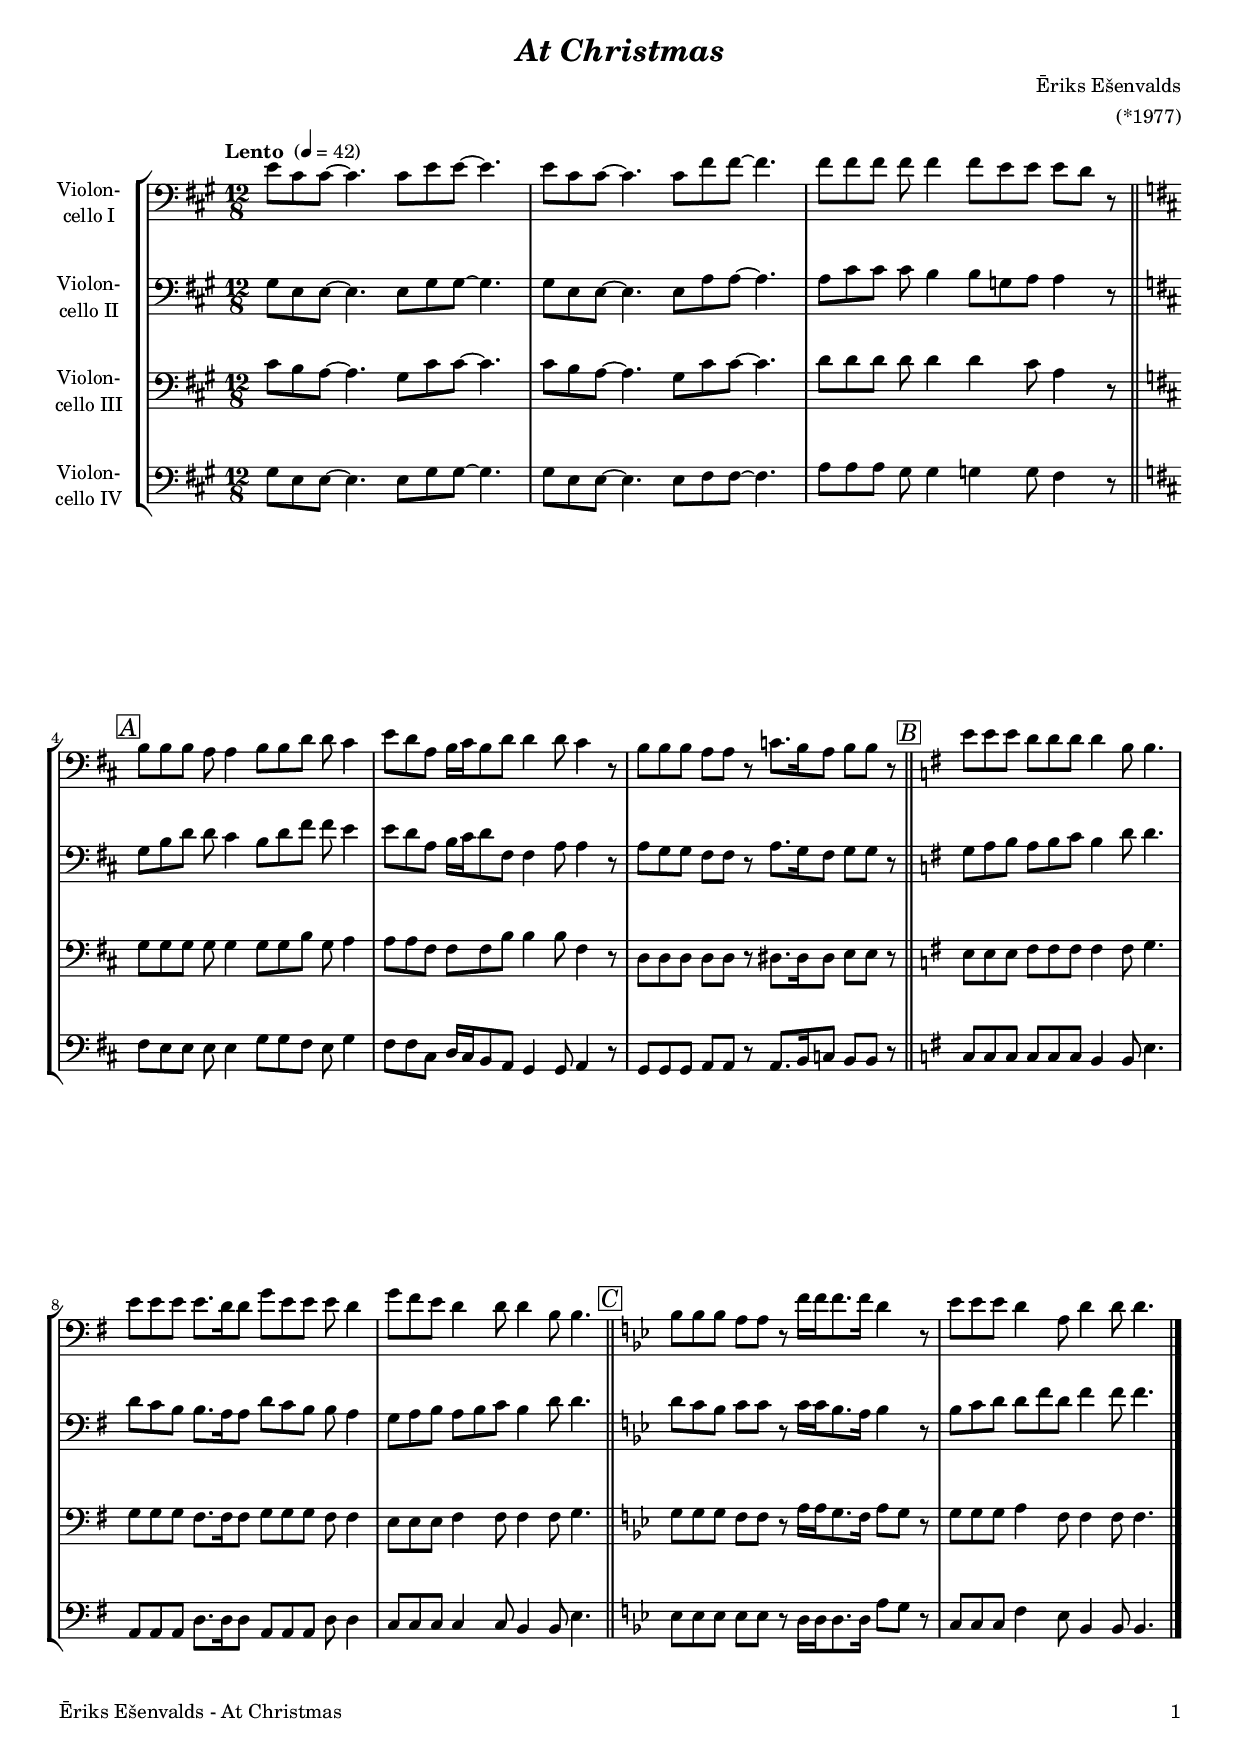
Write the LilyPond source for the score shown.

\version "2.18.2"
\include "deutsch.ly"
  
#(set-global-staff-size 17)

\header {
  title     = \markup \bold \italic "At Christmas"
  composer  = "Ēriks Ešenvalds"
  arranger  = "(*1977)"
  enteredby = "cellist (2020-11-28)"
%  piece     = ""
}

voiceconsts = {
  \key e \minor
  \time 12/8
  \clef "bass"
  \numericTimeSignature
  % Set default beaming for all staves
%  \set Timing.beamExceptions = #'()
%  \set Timing.baseMoment     = #(ly:make-moment 1 4)
%  \set Timing.beatStructure  = #'(1 1 1)
  \tempo "Lento " 4=42
}

micl = "clarinet"
mifl = "flute"
miob = "oboe"
mifh = "french horn"
misx = "tenor sax"
mist = "string ensemble 1"
miba = "cello"

boxa = { \bar "||" \mark \markup \box \italic "A" \key a \minor }
boxb = { \bar "||" \mark \markup \box \italic "B" \key d \minor }
boxc = { \bar "||" \mark \markup \box \italic "C" \key f \minor }

va = \relative c' {
  \voiceconsts
  
  d8 h h~ h4. h8 d d~ d4.
  d8 h h~ h4. h8 e e~ e4.
  e8 e e e e4 e8 d d d c r \boxa

  a a a g g4 a8 a c c h4
  d8 c g a16 h a8 c c4 c8 h4 r8
  a a a g g r b8. a16 g8 a a r \boxb

  d d d c c c c4 a8 a4.
  d8 d d d8. c16 c8 f d d d c4
  f8 e d c4 c8 c4 a8 a4. \boxc

  as8 as as g g r es'16 es es8. es16 c4 r8
  des des des c4 g8 c4 c8 c4. \bar "|."
}

vb = \relative c {
  \voiceconsts

  fis8 d d~ d4. d8 fis fis~ fis4.
  fis8 d d~ d4. d8 g g~ g4.
  g8 h h h a4 a8 f g g4 r8 \boxa

  f a c c h4 a8 c e e d4
  d8 c g a16 h c8 e, e4 g8 g4 r8
  g f f e e r g8. f16 e8 f f r \boxb

  f g a g a b a4 c8 c4.
  c8 b a a8. g16 g8 c b a a g4
  f8 g a g a b a4 c8 c4. \boxc

  c8 b as b b r b16 b as8. g16 as4 r8
  as b c c es c es4 es8 es4. \bar "|."
}

vc = \relative c' {
  \voiceconsts

  h8 a g~ g4. fis8 h h~ h4.
  h8 a g~ g4. fis8 h h~ h4.
  c8 c c c c4 c h8 g4 r8 \boxa

  f f f f f4 f8 f a f g4
  g8 g e e e a a4 a8 e4 r8
  c c c c c r cis8. cis16 cis8 d d r \boxb

  d d d e e e e4 e8 f4.
  f8 f f e8. e16 e8 f f f e e4
  d8 d d e4 e8 e4 e8 f4. \boxc

  f8 f f es es r g16 g f8. es16 g8 f r
  f f f g4 es8 es4 es8 es4. \bar "|."
}

vd = \relative c {
  \voiceconsts

  fis8 d d~ d4. d8 fis fis~ fis4.
  fis8 d d~ d4. d8 e e~ e4.
  g8 g g fis fis4 f f8 e4 r8 \boxa

  e d d d d4 f8 f e d f4
  e8 e h c16 h a8 g f4 f8 g4 r8
  f f f g g r g8. a16 b8 a a r \boxb

  b b b b b b a4 a8 d4.
  g,8 g g c8. c16 c8 g g g c c4
  b8 b b b4 b8 a4 a8 d4. \boxc

  des8 des des des des r c16 c c8. c16 g'8 f r
  b, b b es4 des8 as4 as8 as4. \bar "|."
}


music = \new StaffGroup <<
      \new Staff {
	\set Staff.midiInstrument = \miba
	\set Staff.instrumentName = \markup \center-column { "Violon-" "cello I" }
	\transpose e fis { \va }
      }

      \new Staff {
	\set Staff.midiInstrument = \miba
	\set Staff.instrumentName = \markup \center-column { "Violon-" "cello II" }
	\transpose e fis { \vb }
      }

      \new Staff {
	\set Staff.midiInstrument = \miba
	\set Staff.instrumentName = \markup \center-column { "Violon-" "cello III" }
	\transpose e fis { \vc }
      }

      \new Staff {
	\set Staff.midiInstrument = \miba
	\set Staff.instrumentName = \markup \center-column { "Violon-" "cello IV" }
	\transpose e fis { \vd }
      }
>>

\book {
   \paper {
    print-page-number = ##t
    print-first-page-number = ##t
    ragged-last-bottom = ##f
    oddHeaderMarkup = \markup \null
    evenHeaderMarkup = \markup \null
    oddFooterMarkup = \markup {
      \fill-line {
        \on-the-fly #print-page-number-check-first
        "Ēriks Ešenvalds - At Christmas" \fromproperty #'page:page-number-string
      }
    }
    evenFooterMarkup = \oddFooterMarkup
  } \score {
    \music
    \layout {}
  }

  \score {
    \unfoldRepeats \music

    \midi {
      \context {
        \Score
      }
    }
  }
}